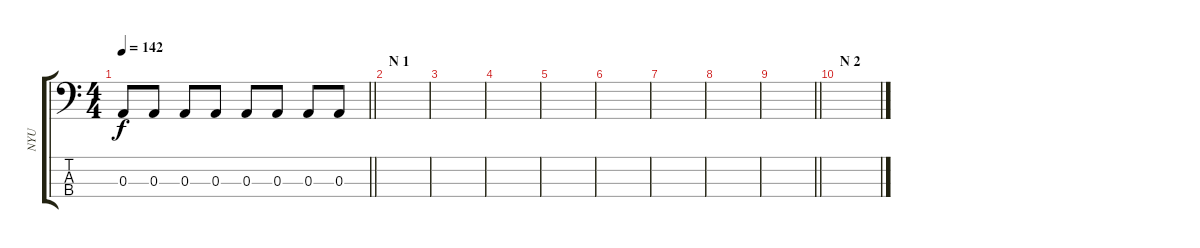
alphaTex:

\track ("NYU" "NYU") {instrument electricbasspick}
\staff {score tabs}
\tuning (G2 D2 A1 E1) {hide}
\ts (4 4)
\tempo 142
\clef f4
\barLineRight lightlight
\ks c
0.3.8{dy f} 0.3.8 0.3.8 0.3.8 0.3.8 0.3.8 0.3.8 0.3.8 |
\section ("" "N 1")
|
|
|
|
|
|
|
\barLineRight lightlight
|
\section ("" "N 2")
